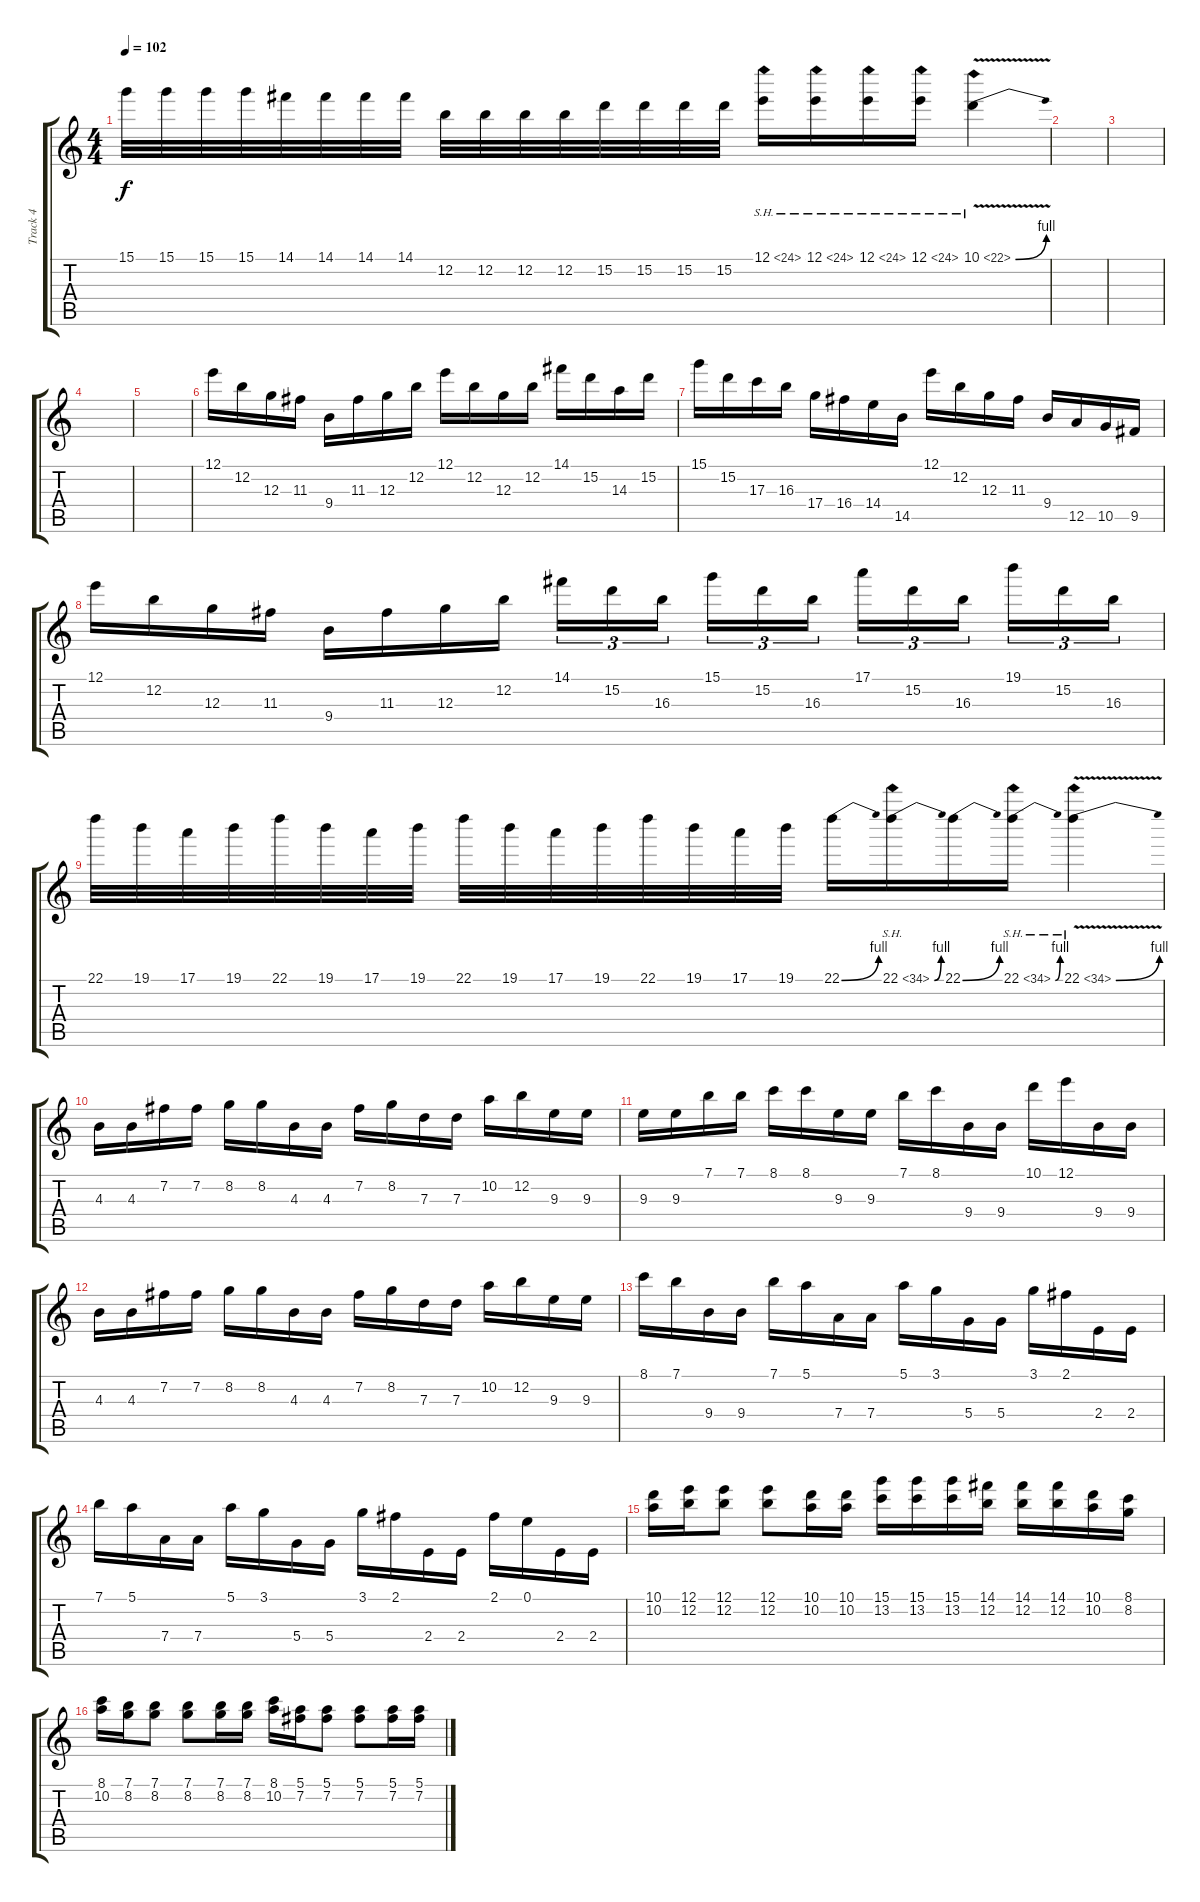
\track ("Track 4" "Track 4") {instrument distortionguitar}
\staff {score tabs}
\tuning (E4 B3 G3 D3 A2 E2) {hide}
\ts (4 4)
\tempo 102
\clef g2
\ks c
15.1.32{dy f} 15.1.32 15.1.32 15.1.32 14.1.32 14.1.32 14.1.32 14.1.32 12.2.32 12.2.32 12.2.32 12.2.32 15.2.32 15.2.32 15.2.32 15.2.32 12.1{sh 12}.16 12.1{sh 12}.16 12.1{sh 12}.16 12.1{sh 12}.16 10.1{be (bend 0 0 60 4) sh 12 v}.4 |
|
|
|
|
12.1.16 12.2.16 12.3.16 11.3.16 9.4.16 11.3.16 12.3.16 12.2.16 12.1.16 12.2.16 12.3.16 12.2.16 14.1.16 15.2.16 14.3.16 15.2.16 |
15.1.16 15.2.16 17.3.16 16.3.16 17.4.16 16.4.16 14.4.16 14.5.16 12.1.16 12.2.16 12.3.16 11.3.16 9.4.16 12.5.16 10.5.16 9.5.16 |
12.1.16 12.2.16 12.3.16 11.3.16 9.4.16 11.3.16 12.3.16 12.2.16 14.1.16{tu (3 2)} 15.2.16{tu (3 2)} 16.3.16{tu (3 2) beam splitsecondary} 15.1.16{tu (3 2)} 15.2.16{tu (3 2)} 16.3.16{tu (3 2)} 17.1.16{tu (3 2)} 15.2.16{tu (3 2)} 16.3.16{tu (3 2) beam splitsecondary} 19.1.16{tu (3 2)} 15.2.16{tu (3 2)} 16.3.16{tu (3 2)} |
22.1.32 19.1.32 17.1.32 19.1.32 22.1.32 19.1.32 17.1.32 19.1.32 22.1.32 19.1.32 17.1.32 19.1.32 22.1.32 19.1.32 17.1.32 19.1.32 22.1{be (bend 0 0 60 4)}.16 22.1{be (bend 0 0 60 4) sh 12}.16 22.1{be (bend 0 0 60 4)}.16 22.1{be (bend 0 0 60 4) sh 12}.16 22.1{be (bend 0 0 60 4) sh 12 v}.4 |
4.3.16 4.3.16 7.2.16 7.2.16 8.2.16 8.2.16 4.3.16 4.3.16 7.2.16 8.2.16 7.3.16 7.3.16 10.2.16 12.2.16 9.3.16 9.3.16 |
9.3.16 9.3.16 7.1.16 7.1.16 8.1.16 8.1.16 9.3.16 9.3.16 7.1.16 8.1.16 9.4.16 9.4.16 10.1.16 12.1.16 9.4.16 9.4.16 |
4.3.16 4.3.16 7.2.16 7.2.16 8.2.16 8.2.16 4.3.16 4.3.16 7.2.16 8.2.16 7.3.16 7.3.16 10.2.16 12.2.16 9.3.16 9.3.16 |
8.1.16 7.1.16 9.4.16 9.4.16 7.1.16 5.1.16 7.4.16 7.4.16 5.1.16 3.1.16 5.4.16 5.4.16 3.1.16 2.1.16 2.4.16 2.4.16 |
7.1.16 5.1.16 7.4.16 7.4.16 5.1.16 3.1.16 5.4.16 5.4.16 3.1.16 2.1.16 2.4.16 2.4.16 2.1.16 0.1.16 2.4.16 2.4.16 |
(10.1 10.2).16{volume 16 instrument steeldrums} (12.1 12.2).16 (12.1 12.2).8 (12.1 12.2).8 (10.1 10.2).16 (10.1 10.2).16 (15.1 13.2).16 (15.1 13.2).16 (15.1 13.2).16 (14.1 12.2).16 (14.1 12.2).16 (14.1 12.2).16 (10.1 10.2).16 (8.1 8.2).16 |
(8.1 10.2).16 (7.1 8.2).16 (7.1 8.2).8 (7.1 8.2).8 (7.1 8.2).16 (7.1 8.2).16 (8.1 10.2).16 (5.1 7.2).16 (5.1 7.2).8 (5.1 7.2).8 (5.1 7.2).16 (5.1 7.2).16
